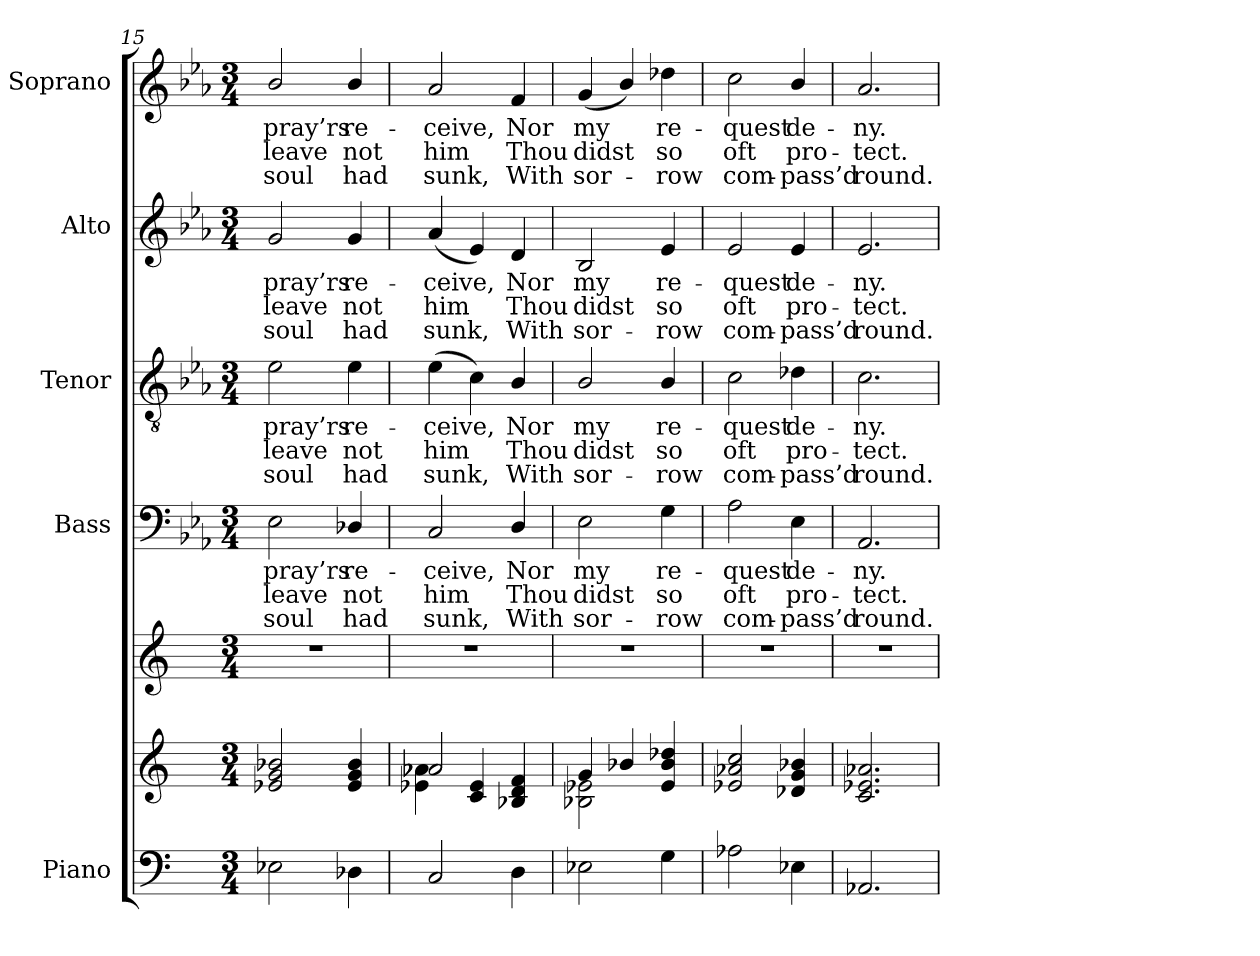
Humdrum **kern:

**kern	**kern	**kern	**kern	**text	**text	**text	**kern	**text	**text	**text	**kern	**text	**text	**text	**kern	**text	**text	**text
*part5	*part5	*part5	*part4	*part4	*part4	*part4	*part3	*part3	*part3	*part3	*part2	*part2	*part2	*part2	*part1	*part1	*part1	*part1
*staff7	*staff6	*staff5	*staff4	*staff4	*staff4	*staff4	*staff3	*staff3	*staff3	*staff3	*staff2	*staff2	*staff2	*staff2	*staff1	*staff1	*staff1	*staff1
*I"Piano	*	*	*I"Bass	*	*	*	*I"Tenor	*	*	*	*I"Alto	*	*	*	*I"Soprano	*	*	*
*I'Pno.	*	*	*I'B.	*	*	*	*I'T.	*	*	*	*I'A.	*	*	*	*I'S.	*	*	*
*clefF4	*clefG2	*clefG2	*clefF4	*	*	*	*clefGv2	*	*	*	*clefG2	*	*	*	*clefG2	*	*	*
*	*	*	*	*	*	*	*ITrd7c12	*	*	*	*	*	*	*	*	*	*	*
*k[]	*k[]	*k[]	*k[b-e-a-]	*	*	*	*k[b-e-a-]	*	*	*	*k[b-e-a-]	*	*	*	*k[b-e-a-]	*	*	*
*C:	*C:	*C:	*E-:	*	*	*	*E-:	*	*	*	*E-:	*	*	*	*E-:	*	*	*
*M3/4	*M3/4	*M3/4	*M3/4	*	*	*	*M3/4	*	*	*	*M3/4	*	*	*	*M3/4	*	*	*
=15	=15	=15	=15	=15	=15	=15	=15	=15	=15	=15	=15	=15	=15	=15	=15	=15	=15	=15
!	!	!LO:N:vis=1	!	!	!	!	!	!	!	!	!	!	!	!	!	!	!	!
!	!	!	!	!LO:LY:b:color=#000000	!LO:LY:b:color=#000000	!LO:LY:b:color=#000000	!	!	!	!	!	!	!	!	!	!	!	!
!	!	!	!	!	!	!	!	!LO:LY:b:color=#000000	!LO:LY:b:color=#000000	!LO:LY:b:color=#000000	!	!	!	!	!	!	!	!
!	!	!	!	!	!	!	!	!	!	!	!	!LO:LY:b:color=#000000	!LO:LY:b:color=#000000	!LO:LY:b:color=#000000	!	!	!	!
!	!	!	!	!	!	!	!	!	!	!	!	!	!	!	!	!LO:LY:b:color=#000000	!LO:LY:b:color=#000000	!LO:LY:b:color=#000000
2E-i\	2e-i/ 2gi 2b-i	2.r	2E-i\	pray’rs	leave	soul	2E-i\	pray’rs	leave	soul	2gi/	pray’rs	leave	soul	2b-i/	pray’rs	leave	soul
!	!	!	!	!LO:LY:b:color=#000000	!LO:LY:b:color=#000000	!LO:LY:b:color=#000000	!	!	!	!	!	!	!	!	!	!	!	!
!	!	!	!	!	!	!	!	!LO:LY:b:color=#000000	!LO:LY:b:color=#000000	!LO:LY:b:color=#000000	!	!	!	!	!	!	!	!
!	!	!	!	!	!	!	!	!	!	!	!	!LO:LY:b:color=#000000	!LO:LY:b:color=#000000	!LO:LY:b:color=#000000	!	!	!	!
!	!	!	!	!	!	!	!	!	!	!	!	!	!	!	!	!LO:LY:b:color=#000000	!LO:LY:b:color=#000000	!LO:LY:b:color=#000000
4D-Xi\	4e-i/ 4gi 4b-i	.	4D-Xi/	re-	not	had	4E-i\	re-	not	had	4gi/	re-	not	had	4b-i/	re-	not	had
=16	=16	=16	=16	=16	=16	=16	=16	=16	=16	=16	=16	=16	=16	=16	=16	=16	=16	=16
*	*^	*	*	*	*	*	*	*	*	*	*	*	*	*	*	*	*	*
!	!	!	!LO:N:vis=1	!	!	!	!	!	!	!	!	!	!	!	!	!	!	!	!
!	!	!	!	!	!LO:LY:b:color=#000000	!LO:LY:b:color=#000000	!LO:LY:b:color=#000000	!	!	!	!	!	!	!	!	!	!	!	!
!	!	!	!	!	!	!	!	!	!LO:LY:b:color=#000000	!LO:LY:b:color=#000000	!LO:LY:b:color=#000000	!	!	!	!	!	!	!	!
!	!	!	!	!	!	!	!	!	!	!	!	!	!LO:LY:b:color=#000000	!LO:LY:b:color=#000000	!LO:LY:b:color=#000000	!	!	!	!
!	!	!	!	!	!	!	!	!	!	!	!	!	!	!	!	!	!LO:LY:b:color=#000000	!LO:LY:b:color=#000000	!LO:LY:b:color=#000000
2Ci/	2a-i/	4e-i\ 4a-i	2.r	2Ci/	-ceive,	him	sunk,	(4E-i\	-ceive,	him	sunk,	(4a-i/	-ceive,	him	sunk,	2a-i/	-ceive,	him	sunk,
.	.	4ci/ 4e-i	.	.	.	.	.	4Ci\)	.	.	.	4e-i/)	.	.	.	.	.	.	.
!	!	!	!	!	!LO:LY:b:color=#000000	!LO:LY:b:color=#000000	!LO:LY:b:color=#000000	!	!	!	!	!	!	!	!	!	!	!	!
!	!	!	!	!	!	!	!	!	!LO:LY:b:color=#000000	!LO:LY:b:color=#000000	!LO:LY:b:color=#000000	!	!	!	!	!	!	!	!
!	!	!	!	!	!	!	!	!	!	!	!	!	!LO:LY:b:color=#000000	!LO:LY:b:color=#000000	!LO:LY:b:color=#000000	!	!	!	!
!	!	!	!	!	!	!	!	!	!	!	!	!	!	!	!	!	!LO:LY:b:color=#000000	!LO:LY:b:color=#000000	!LO:LY:b:color=#000000
4Di\	4B-i/ 4di 4fi	4ryy	.	4Di/	Nor	Thou	With	4BB-i/	Nor	Thou	With	4di/	Nor	Thou	With	4fi/	Nor	Thou	With
=17	=17	=17	=17	=17	=17	=17	=17	=17	=17	=17	=17	=17	=17	=17	=17	=17	=17	=17	=17
!	!	!	!LO:N:vis=1	!	!	!	!	!	!	!	!	!	!	!	!	!	!	!	!
!	!	!	!	!	!LO:LY:b:color=#000000	!LO:LY:b:color=#000000	!LO:LY:b:color=#000000	!	!	!	!	!	!	!	!	!	!	!	!
!	!	!	!	!	!	!	!	!	!LO:LY:b:color=#000000	!LO:LY:b:color=#000000	!LO:LY:b:color=#000000	!	!	!	!	!	!	!	!
!	!	!	!	!	!	!	!	!	!	!	!	!	!LO:LY:b:color=#000000	!LO:LY:b:color=#000000	!LO:LY:b:color=#000000	!	!	!	!
!	!	!	!	!	!	!	!	!	!	!	!	!	!	!	!	!	!LO:LY:b:color=#000000	!LO:LY:b:color=#000000	!LO:LY:b:color=#000000
2E-i\	4gi/	2B-i\ 2e-i	2.r	2E-i\	my	didst	sor-	2BB-i/	my	didst	sor-	2B-i/	my	didst	sor-	(4gi/	my	didst	sor-
.	4b-i/	.	.	.	.	.	.	.	.	.	.	.	.	.	.	4b-i/)	.	.	.
!	!	!	!	!	!LO:LY:b:color=#000000	!LO:LY:b:color=#000000	!LO:LY:b:color=#000000	!	!	!	!	!	!	!	!	!	!	!	!
!	!	!	!	!	!	!	!	!	!LO:LY:b:color=#000000	!LO:LY:b:color=#000000	!LO:LY:b:color=#000000	!	!	!	!	!	!	!	!
!	!	!	!	!	!	!	!	!	!	!	!	!	!LO:LY:b:color=#000000	!LO:LY:b:color=#000000	!LO:LY:b:color=#000000	!	!	!	!
!	!	!	!	!	!	!	!	!	!	!	!	!	!	!	!	!	!LO:LY:b:color=#000000	!LO:LY:b:color=#000000	!LO:LY:b:color=#000000
4Gi\	4e-i/ 4b-i 4dd-Xi	4ryy	.	4Gi\	re-	so	-row	4BB-i/	re-	so	-row	4e-i/	re-	so	-row	4dd-Xi\	re-	so	-row
=18	=18	=18	=18	=18	=18	=18	=18	=18	=18	=18	=18	=18	=18	=18	=18	=18	=18	=18	=18
!	!	!	!LO:N:vis=1	!	!	!	!	!	!	!	!	!	!	!	!	!	!	!	!
*	*v	*v	*	*	*	*	*	*	*	*	*	*	*	*	*	*	*	*	*
*	*^	*	*	*	*	*	*	*	*	*	*	*	*	*	*	*	*	*
!	!	!	!	!	!LO:LY:b:color=#000000	!LO:LY:b:color=#000000	!LO:LY:b:color=#000000	!	!	!	!	!	!	!	!	!	!	!	!
*	*v	*v	*	*	*	*	*	*	*	*	*	*	*	*	*	*	*	*	*
*	*^	*	*	*	*	*	*	*	*	*	*	*	*	*	*	*	*	*
!	!	!	!	!	!	!	!	!	!LO:LY:b:color=#000000	!LO:LY:b:color=#000000	!LO:LY:b:color=#000000	!	!	!	!	!	!	!	!
*	*v	*v	*	*	*	*	*	*	*	*	*	*	*	*	*	*	*	*	*
*	*^	*	*	*	*	*	*	*	*	*	*	*	*	*	*	*	*	*
!	!	!	!	!	!	!	!	!	!	!	!	!	!LO:LY:b:color=#000000	!LO:LY:b:color=#000000	!LO:LY:b:color=#000000	!	!	!	!
*	*v	*v	*	*	*	*	*	*	*	*	*	*	*	*	*	*	*	*	*
*	*^	*	*	*	*	*	*	*	*	*	*	*	*	*	*	*	*	*
!	!	!	!	!	!	!	!	!	!	!	!	!	!	!	!	!	!LO:LY:b:color=#000000	!LO:LY:b:color=#000000	!LO:LY:b:color=#000000
*	*v	*v	*	*	*	*	*	*	*	*	*	*	*	*	*	*	*	*	*
2A-i\	2e-i/ 2a-i 2cci	2.r	2A-i\	-quest	oft	com-	2Ci\	-quest	oft	com-	2e-i/	-quest	oft	com-	2cci\	-quest	oft	com-
!	!	!	!	!LO:LY:b:color=#000000	!LO:LY:b:color=#000000	!LO:LY:b:color=#000000	!	!	!	!	!	!	!	!	!	!	!	!
!	!	!	!	!	!	!	!	!LO:LY:b:color=#000000	!LO:LY:b:color=#000000	!LO:LY:b:color=#000000	!	!	!	!	!	!	!	!
!	!	!	!	!	!	!	!	!	!	!	!	!LO:LY:b:color=#000000	!LO:LY:b:color=#000000	!LO:LY:b:color=#000000	!	!	!	!
!	!	!	!	!	!	!	!	!	!	!	!	!	!	!	!	!LO:LY:b:color=#000000	!LO:LY:b:color=#000000	!LO:LY:b:color=#000000
4E-i\	4d-Xi/ 4gi 4b-i	.	4E-i\	de-	pro-	-pass’d	4D-Xi\	de-	pro-	-pass’d	4e-i/	de-	pro-	-pass’d	4b-i/	de-	pro-	-pass’d
=19	=19	=19	=19	=19	=19	=19	=19	=19	=19	=19	=19	=19	=19	=19	=19	=19	=19	=19
!	!	!LO:N:vis=1	!	!	!	!	!	!	!	!	!	!	!	!	!	!	!	!
!	!	!	!	!LO:LY:b:color=#000000	!LO:LY:b:color=#000000	!LO:LY:b:color=#000000	!	!	!	!	!	!	!	!	!	!	!	!
!	!	!	!	!	!	!	!	!LO:LY:b:color=#000000	!LO:LY:b:color=#000000	!LO:LY:b:color=#000000	!	!	!	!	!	!	!	!
!	!	!	!	!	!	!	!	!	!	!	!	!LO:LY:b:color=#000000	!LO:LY:b:color=#000000	!LO:LY:b:color=#000000	!	!	!	!
!	!	!	!	!	!	!	!	!	!	!	!	!	!	!	!	!LO:LY:b:color=#000000	!LO:LY:b:color=#000000	!LO:LY:b:color=#000000
2.AA-i/	2.ci/ 2.e-i 2.a-i	2.r	2.AA-i/	-ny.	-tect.	round.	2.Ci\	-ny.	-tect.	round.	2.e-i/	-ny.	-tect.	round.	2.a-i/	-ny.	-tect.	round.
=	=	=	=	=	=	=	=	=	=	=	=	=	=	=	=	=	=	=
*-	*-	*-	*-	*-	*-	*-	*-	*-	*-	*-	*-	*-	*-	*-	*-	*-	*-	*-
